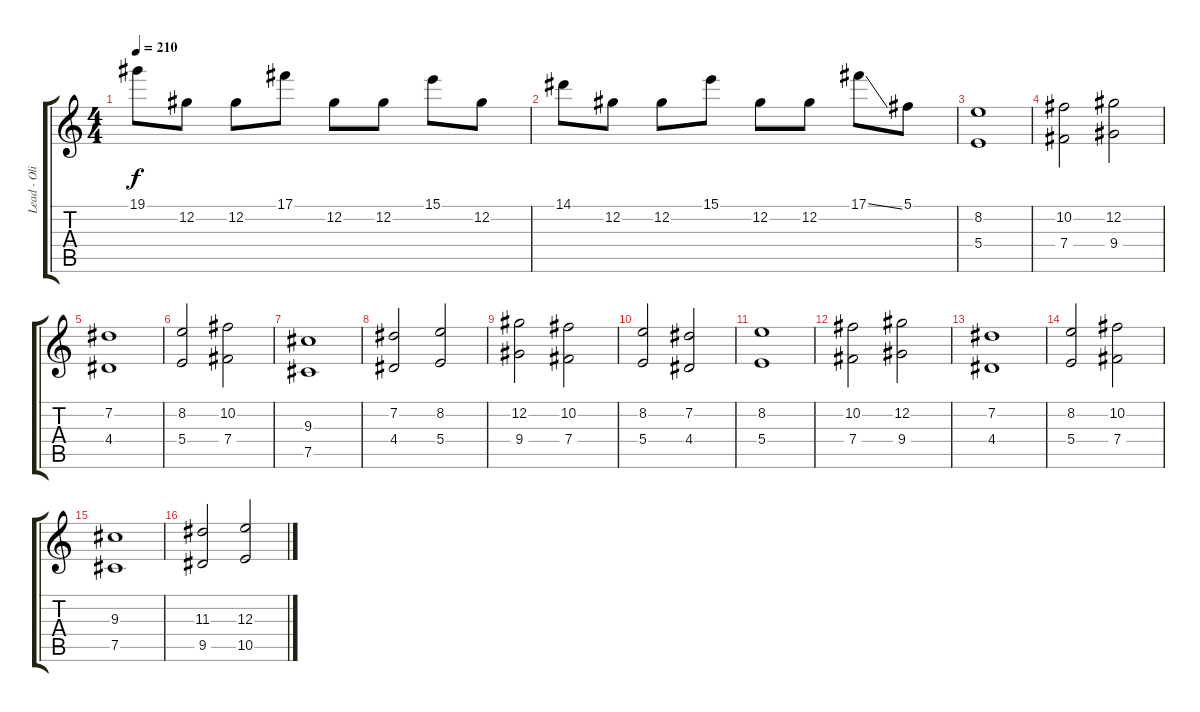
\track ("Lead - Oli Herbert" "Lead - Oli") {instrument distortionguitar}
\staff {score tabs}
\tuning (Db4 Ab3 E3 B2 Gb2 Db2) {hide}
\ts (4 4)
\tempo 210
\clef g2
\ks c
19.1.8{dy f} 12.2.8 12.2.8 17.1.8 12.2.8 12.2.8 15.1.8 12.2.8 |
14.1.8 12.2.8 12.2.8 15.1.8 12.2.8 12.2.8 17.1{ss}.8 5.1.8 |
(8.2 5.4).1 |
(10.2 7.4).2 (12.2 9.4).2 |
(7.2 4.4).1 |
(8.2 5.4).2 (10.2 7.4).2 |
(9.3 7.5).1 |
(7.2 4.4).2 (8.2 5.4).2 |
(12.2 9.4).2 (10.2 7.4).2 |
(8.2 5.4).2 (7.2 4.4).2 |
(8.2 5.4).1 |
(10.2 7.4).2 (12.2 9.4).2 |
(7.2 4.4).1 |
(8.2 5.4).2 (10.2 7.4).2 |
(9.3 7.5).1 |
(11.3 9.5).2 (12.3 10.5).2
